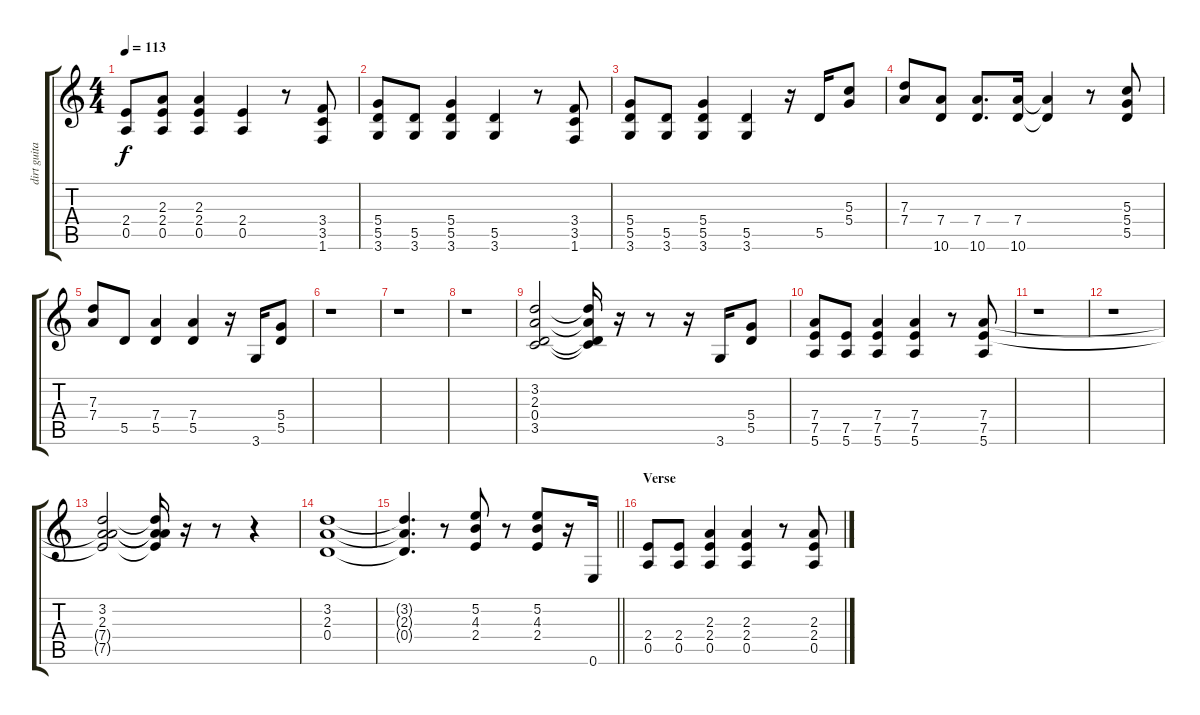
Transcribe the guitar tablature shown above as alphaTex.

\track ("dirt guitar         " "dirt guita") {instrument overdrivenguitar}
\staff {score tabs}
\tuning (E4 B3 G3 D3 A2 E2) {hide}
\ts (4 4)
\tempo 113
\clef g2
\ks c
(2.4 0.5).8{dy f} (2.3 2.4 0.5).8 (2.3 2.4 0.5).4 (2.4 0.5).4 r.8 (3.4 3.5 1.6).8 |
(5.4 5.5 3.6).8 (5.5 3.6).8 (5.4 5.5 3.6).4 (5.5 3.6).4 r.8 (3.4 3.5 1.6).8 |
(5.4 5.5 3.6).8 (5.5 3.6).8 (5.4 5.5 3.6).4 (5.5 3.6).4 r.16 5.5.16 (5.3 5.4).8 |
(7.3 7.4).8 (7.4 10.6).8 (7.4 10.6).8{d} (7.4 10.6).16 (7.4{t} 10.6{t}).4 r.8 (5.3 5.4 5.5).8 |
(7.3 7.4).8 5.5.8 (7.4 5.5).4 (7.4 5.5).4 r.16 3.6.16 (5.4 5.5).8 |
r.1 |
r.1 |
r.1 |
(3.2 2.3 0.4 3.5).2 (3.2{t} 2.3{t} 0.4{t} 3.5{t}).16 r.16 r.8 r.16 3.6.16 (5.4 5.5).8 |
(7.4 7.5 5.6).8 (7.5 5.6).8 (7.4 7.5 5.6).4 (7.4 7.5 5.6).4 r.8 (7.4 7.5 5.6).8 |
r.1 |
r.1 |
(3.2 2.3 7.4{t} 7.5{t}).2 (3.2{t} 2.3{t} 7.4{t} 7.5{t}).16 r.16 r.8 r.4 |
(3.2 2.3 0.4).1 |
\barLineRight lightlight
(3.2{t} 2.3{t} 0.4{t}).4{d} r.8 (5.2 4.3 2.4).8 r.8 (5.2 4.3 2.4).8 r.16 0.6.16 |
\section ("" "Verse")
(2.4 0.5).8 (2.4 0.5).8 (2.3 2.4 0.5).4 (2.3 2.4 0.5).4 r.8 (2.3 2.4 0.5).8
